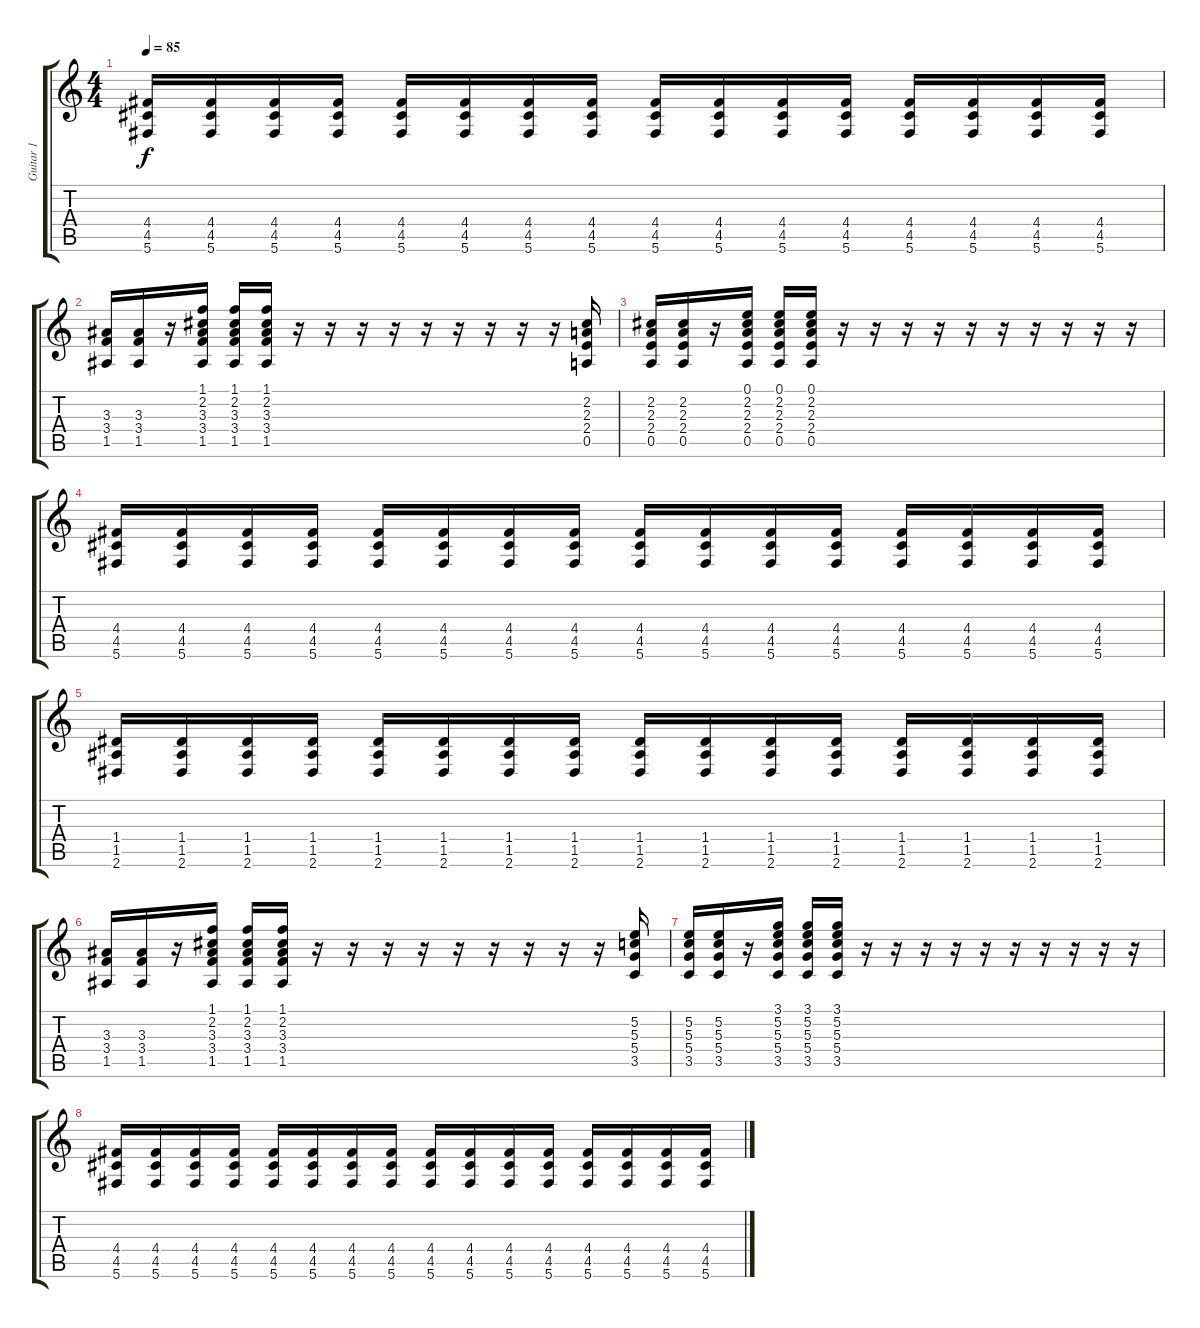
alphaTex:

\track ("Guitar 1" "Guitar 1") {instrument distortionguitar}
\staff {score tabs}
\tuning (E4 B3 G3 D3 A2 Db2) {hide}
\ts (4 4)
\tempo 85
\clef g2
\ks c
(4.4 4.5 5.6).16{dy f} (4.4 4.5 5.6).16 (4.4 4.5 5.6).16 (4.4 4.5 5.6).16 (4.4 4.5 5.6).16 (4.4 4.5 5.6).16 (4.4 4.5 5.6).16 (4.4 4.5 5.6).16 (4.4 4.5 5.6).16 (4.4 4.5 5.6).16 (4.4 4.5 5.6).16 (4.4 4.5 5.6).16 (4.4 4.5 5.6).16 (4.4 4.5 5.6).16 (4.4 4.5 5.6).16 (4.4 4.5 5.6).16 |
(3.3 3.4 1.5).16{instrument distortionguitar} (3.3 3.4 1.5).16 r.16 (1.1 2.2 3.3 3.4 1.5).16 (1.1 2.2 3.3 3.4 1.5).16 (1.1 2.2 3.3 3.4 1.5).16 r.16 r.16 r.16 r.16 r.16 r.16 r.16 r.16 r.16 (2.2 2.3 2.4 0.5).16 |
(2.2 2.3 2.4 0.5).16 (2.2 2.3 2.4 0.5).16 r.16 (0.1 2.2 2.3 2.4 0.5).16 (0.1 2.2 2.3 2.4 0.5).16 (0.1 2.2 2.3 2.4 0.5).16 r.16 r.16 r.16 r.16 r.16 r.16 r.16 r.16 r.16 r.16 |
(4.4 4.5 5.6).16 (4.4 4.5 5.6).16 (4.4 4.5 5.6).16 (4.4 4.5 5.6).16 (4.4 4.5 5.6).16 (4.4 4.5 5.6).16 (4.4 4.5 5.6).16 (4.4 4.5 5.6).16 (4.4 4.5 5.6).16 (4.4 4.5 5.6).16 (4.4 4.5 5.6).16 (4.4 4.5 5.6).16 (4.4 4.5 5.6).16 (4.4 4.5 5.6).16 (4.4 4.5 5.6).16 (4.4 4.5 5.6).16 |
(1.4 1.5 2.6).16 (1.4 1.5 2.6).16 (1.4 1.5 2.6).16 (1.4 1.5 2.6).16 (1.4 1.5 2.6).16 (1.4 1.5 2.6).16 (1.4 1.5 2.6).16 (1.4 1.5 2.6).16 (1.4 1.5 2.6).16 (1.4 1.5 2.6).16 (1.4 1.5 2.6).16 (1.4 1.5 2.6).16 (1.4 1.5 2.6).16 (1.4 1.5 2.6).16 (1.4 1.5 2.6).16 (1.4 1.5 2.6).16 |
(3.3 3.4 1.5).16{instrument distortionguitar} (3.3 3.4 1.5).16 r.16 (1.1 2.2 3.3 3.4 1.5).16 (1.1 2.2 3.3 3.4 1.5).16 (1.1 2.2 3.3 3.4 1.5).16 r.16 r.16 r.16 r.16 r.16 r.16 r.16 r.16 r.16 (5.2 5.3 5.4 3.5).16 |
(5.2 5.3 5.4 3.5).16 (5.2 5.3 5.4 3.5).16 r.16 (3.1 5.2 5.3 5.4 3.5).16 (3.1 5.2 5.3 5.4 3.5).16 (3.1 5.2 5.3 5.4 3.5).16 r.16 r.16 r.16 r.16 r.16 r.16 r.16 r.16 r.16 r.16 |
(4.4 4.5 5.6).16 (4.4 4.5 5.6).16 (4.4 4.5 5.6).16 (4.4 4.5 5.6).16 (4.4 4.5 5.6).16 (4.4 4.5 5.6).16 (4.4 4.5 5.6).16 (4.4 4.5 5.6).16 (4.4 4.5 5.6).16 (4.4 4.5 5.6).16 (4.4 4.5 5.6).16 (4.4 4.5 5.6).16 (4.4 4.5 5.6).16 (4.4 4.5 5.6).16 (4.4 4.5 5.6).16 (4.4 4.5 5.6).16
